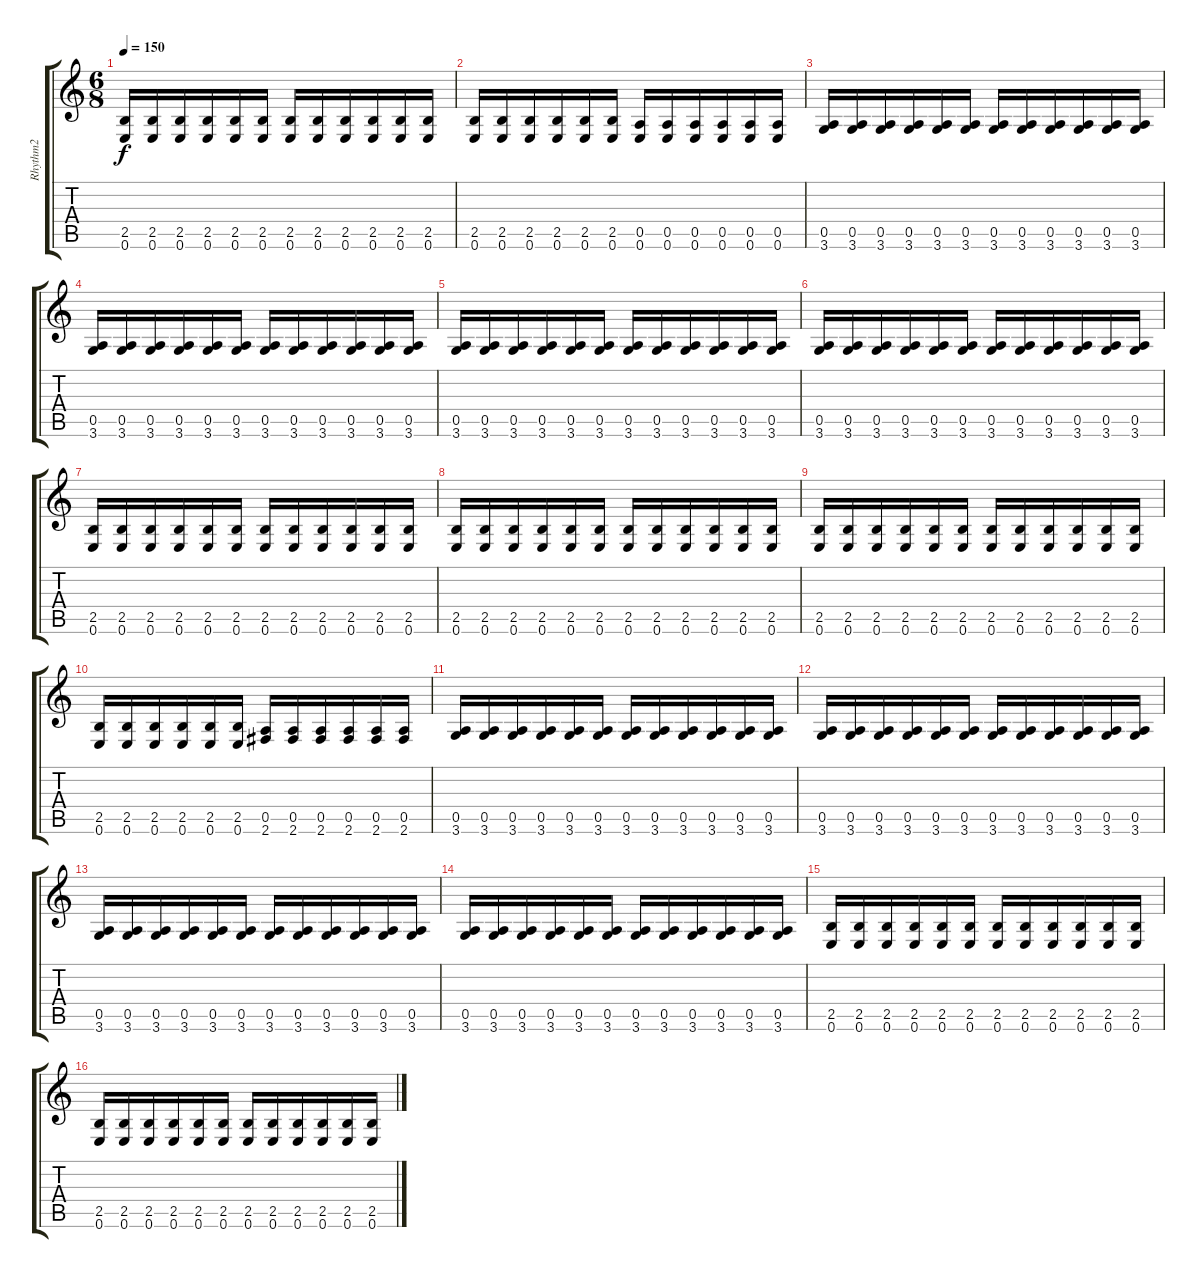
\track ("Rhythm2" "Rhythm2") {instrument distortionguitar}
\staff {score tabs}
\tuning (E4 B3 G3 D3 A2 E2) {hide}
\ts (6 8)
\tempo 150
\clef g2
\ks c
(2.5 0.6).16{dy f} (2.5 0.6).16 (2.5 0.6).16 (2.5 0.6).16 (2.5 0.6).16 (2.5 0.6).16 (2.5 0.6).16 (2.5 0.6).16 (2.5 0.6).16 (2.5 0.6).16 (2.5 0.6).16 (2.5 0.6).16 |
(2.5 0.6).16 (2.5 0.6).16 (2.5 0.6).16 (2.5 0.6).16 (2.5 0.6).16 (2.5 0.6).16 (0.5 0.6).16 (0.5 0.6).16 (0.5 0.6).16 (0.5 0.6).16 (0.5 0.6).16 (0.5 0.6).16 |
(0.5 3.6).16 (0.5 3.6).16 (0.5 3.6).16 (0.5 3.6).16 (0.5 3.6).16 (0.5 3.6).16 (0.5 3.6).16 (0.5 3.6).16 (0.5 3.6).16 (0.5 3.6).16 (0.5 3.6).16 (0.5 3.6).16 |
(0.5 3.6).16 (0.5 3.6).16 (0.5 3.6).16 (0.5 3.6).16 (0.5 3.6).16 (0.5 3.6).16 (0.5 3.6).16 (0.5 3.6).16 (0.5 3.6).16 (0.5 3.6).16 (0.5 3.6).16 (0.5 3.6).16 |
(0.5 3.6).16 (0.5 3.6).16 (0.5 3.6).16 (0.5 3.6).16 (0.5 3.6).16 (0.5 3.6).16 (0.5 3.6).16 (0.5 3.6).16 (0.5 3.6).16 (0.5 3.6).16 (0.5 3.6).16 (0.5 3.6).16 |
(0.5 3.6).16 (0.5 3.6).16 (0.5 3.6).16 (0.5 3.6).16 (0.5 3.6).16 (0.5 3.6).16 (0.5 3.6).16 (0.5 3.6).16 (0.5 3.6).16 (0.5 3.6).16 (0.5 3.6).16 (0.5 3.6).16 |
(2.5 0.6).16 (2.5 0.6).16 (2.5 0.6).16 (2.5 0.6).16 (2.5 0.6).16 (2.5 0.6).16 (2.5 0.6).16 (2.5 0.6).16 (2.5 0.6).16 (2.5 0.6).16 (2.5 0.6).16 (2.5 0.6).16 |
(2.5 0.6).16 (2.5 0.6).16 (2.5 0.6).16 (2.5 0.6).16 (2.5 0.6).16 (2.5 0.6).16 (2.5 0.6).16 (2.5 0.6).16 (2.5 0.6).16 (2.5 0.6).16 (2.5 0.6).16 (2.5 0.6).16 |
(2.5 0.6).16 (2.5 0.6).16 (2.5 0.6).16 (2.5 0.6).16 (2.5 0.6).16 (2.5 0.6).16 (2.5 0.6).16 (2.5 0.6).16 (2.5 0.6).16 (2.5 0.6).16 (2.5 0.6).16 (2.5 0.6).16 |
(2.5 0.6).16 (2.5 0.6).16 (2.5 0.6).16 (2.5 0.6).16 (2.5 0.6).16 (2.5 0.6).16 (0.5 2.6).16 (0.5 2.6).16 (0.5 2.6).16 (0.5 2.6).16 (0.5 2.6).16 (0.5 2.6).16 |
(0.5 3.6).16 (0.5 3.6).16 (0.5 3.6).16 (0.5 3.6).16 (0.5 3.6).16 (0.5 3.6).16 (0.5 3.6).16 (0.5 3.6).16 (0.5 3.6).16 (0.5 3.6).16 (0.5 3.6).16 (0.5 3.6).16 |
(0.5 3.6).16 (0.5 3.6).16 (0.5 3.6).16 (0.5 3.6).16 (0.5 3.6).16 (0.5 3.6).16 (0.5 3.6).16 (0.5 3.6).16 (0.5 3.6).16 (0.5 3.6).16 (0.5 3.6).16 (0.5 3.6).16 |
(0.5 3.6).16 (0.5 3.6).16 (0.5 3.6).16 (0.5 3.6).16 (0.5 3.6).16 (0.5 3.6).16 (0.5 3.6).16 (0.5 3.6).16 (0.5 3.6).16 (0.5 3.6).16 (0.5 3.6).16 (0.5 3.6).16 |
(0.5 3.6).16 (0.5 3.6).16 (0.5 3.6).16 (0.5 3.6).16 (0.5 3.6).16 (0.5 3.6).16 (0.5 3.6).16 (0.5 3.6).16 (0.5 3.6).16 (0.5 3.6).16 (0.5 3.6).16 (0.5 3.6).16 |
(2.5 0.6).16 (2.5 0.6).16 (2.5 0.6).16 (2.5 0.6).16 (2.5 0.6).16 (2.5 0.6).16 (2.5 0.6).16 (2.5 0.6).16 (2.5 0.6).16 (2.5 0.6).16 (2.5 0.6).16 (2.5 0.6).16 |
(2.5 0.6).16 (2.5 0.6).16 (2.5 0.6).16 (2.5 0.6).16 (2.5 0.6).16 (2.5 0.6).16 (2.5 0.6).16 (2.5 0.6).16 (2.5 0.6).16 (2.5 0.6).16 (2.5 0.6).16 (2.5 0.6).16
